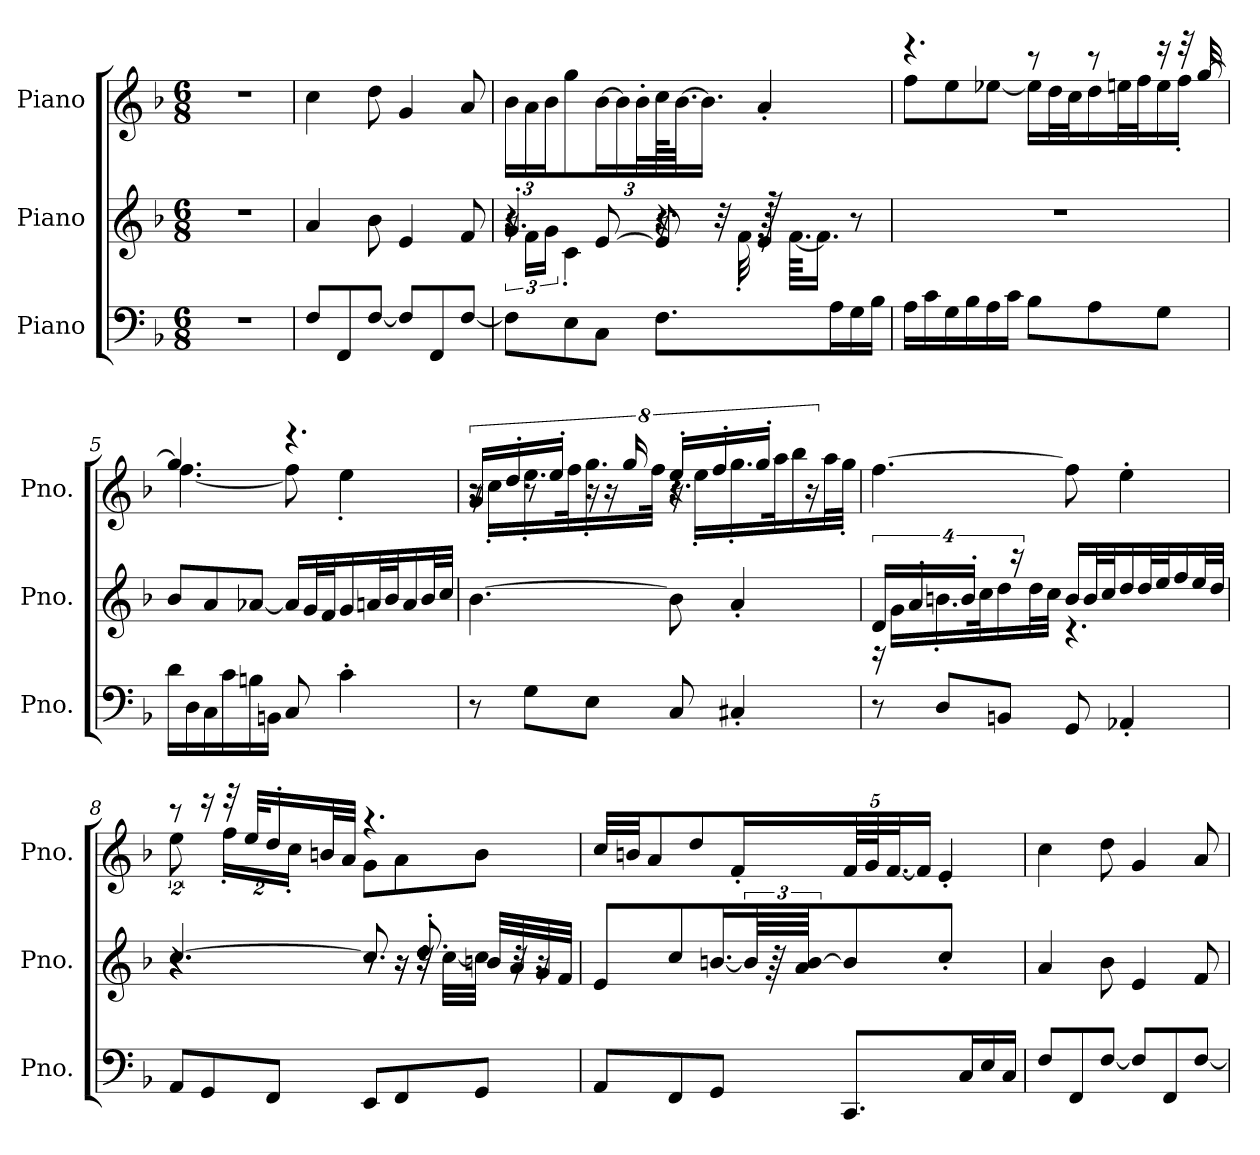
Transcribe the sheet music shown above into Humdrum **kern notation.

**kern	**kern	**kern
*part3	*part2	*part1
*staff3	*staff2	*staff1
*I"Piano	*I"Piano	*I"Piano
*I'Pno.	*I'Pno.	*I'Pno.
*clefF4	*clefG2	*clefG2
*k[b-]	*k[b-]	*k[b-]
*M6/8	*M6/8	*M6/8
*MM45	*MM45	*MM45
=1	=1	=1
2.r	2.r	2.r
=2	=2	=2
8F/L	4a/	4cc\
8FF/	.	.
[8F/J	8b-\	8dd\
8F/L]	4e/	4g/
8FF/	.	.
[8F/J	8f/	8a/
=3	=3	=3
*	*^	*
*	*	*^	*
*	*	*	*	*Xbrackettup
8F\L]	4.g'/	24r	4r	24b-\LL
.	.	24f\LL	.	24a\
.	.	24g\JJ	.	24b-\J
8E\	.	4c'\	.	8gg\
8C\J	.	.	[8e/	[16b-\L
.	.	.	.	24b-\]
.	.	.	.	48b-'\L
8.F\L	4.r	16r	8e/]	128cc\KL
.	.	.	.	[64.b-\JJ
.	.	.	.	16.b-\JJ]
.	.	32r	.	.
.	.	32f'\	.	.
.	.	128r	4e'/	4a'/
.	.	[64.f\KKLL	.	.
.	.	16.f\JJ]	.	.
16A\L	.	.	.	.
16G\	.	8r	.	.
16B-\JJ	.	.	.	.
*	*v	*v	*v	*
!!LO:LB:g=z
=4	=4	=4
*	*	*^
16A\LL	2.r	4.r	8ff\L
16c\	.	.	.
16G\	.	.	8ee\
16B-\	.	.	.
16A\	.	.	[8ee-X\J
16c\JJ	.	.	.
8B-\L	.	8r	16ee-\LL]
.	.	.	32dd\L
.	.	.	32cc\J
8A\	.	8r	16dd\
.	.	.	32een\L
.	.	.	32ff\J
8G\J	.	16r	16ee\
.	.	32r	16ff'\JJ
.	.	[32gg/	.
=5	=5	=5	=5
16d\LL	8b-/L	4.gg/]	[4.ff\
16D\	.	.	.
16C\	8a/	.	.
16c\	.	.	.
16Bn\	[8a-X/J	.	.
16BBn\JJ	.	.	.
8C/	16a-/LL]	4.r	8ff\]
.	32g/L	.	.
.	32f/J	.	.
4c'\	16g/	.	4ee'\
.	32an/L	.	.
.	32b-/J	.	.
.	16a/	.	.
.	32b-/L	.	.
.	32cc/JJJ	.	.
!!LO:LB:g=z
=6	=6	=6	=6
*	*	*	*^
*	*	*	*	*brackettup
8r	[4.b-\	8r	16r	32%3g/L
.	.	.	16cc'\LL	.
.	.	.	.	32%3dd'/
8G\L	.	8r	16.ee'\	.
.	.	.	.	32%3ee'/J
.	.	.	32ff\K	.
8E\J	.	16r	16.gg'\	.
.	.	.	.	32%3r
.	.	16gg/	.	.
.	.	.	32ff\JJk	.
8C/	8b-\]	4.r	16r	32%3ee'/L
.	.	.	16ee'\LL	.
.	.	.	.	32%3ff'/
4C#X'/	4a'/	.	16.gg'\	.
.	.	.	.	32%3gg'/J
.	.	.	32aa\K	.
.	.	.	16bb-\	.
.	.	.	.	32%3r
.	.	.	32aa\L	.
.	.	.	32gg'\JJJ	.
*	*	*v	*v	*v
=7	=7	=7
*	*^	*
8r	32%3d/L	16r	[4.ff\
.	.	16g\LL	.
.	32%3a'/	.	.
8D/L	.	16.bn'\	.
.	32%3b'/J	.	.
.	.	32cc\K	.
8BBn/J	.	16dd\	.
.	32%3r	.	.
.	.	32dd\L	.
.	.	32cc\JJJ	.
8GG/	16b/LL	4.r	8ff\]
.	32b/L	.	.
.	32cc/J	.	.
4AA-X'/	16dd/	.	4ee'\
.	32dd/L	.	.
.	32ee/J	.	.
.	16ff/	.	.
.	32ee/L	.	.
.	32dd/JJJ	.	.
!!LO:LB:g=z
=8	=8	=8	=8
*	*	*^	*^
8AA/L	4.r	4.r	[4.cc/	8r	16%3ee\
8GG/	.	.	.	16r	.
.	.	.	.	32r	32%3ff'\L
.	.	.	.	32ee/KLL	.
8FF/J	.	.	.	16dd'/	.
.	.	.	.	.	32%3cc'\J
.	.	.	.	32bn/L	.
.	.	.	.	32a/JJJ	.
8EE/L	8r	8r	8.cc/]	4.r	8g\L
8FF/	16r	16r	.	.	8a\
.	8.dd'/	32r	16r	.	.
.	.	[32cc\LLL	.	.	.
8GG/J	.	32cc\JJJ]	32bn/LLL	.	8b\J
.	.	32r	32a/	.	.
.	.	16r	32g/	.	.
.	.	.	32f/JJJ	.	.
*	*v	*v	*v	*	*
*	*	*v	*v
=9	=9	=9
8AA/L	8e/L	32cc/LLL
.	.	32bn/JJ
.	.	8a/
8FF/	8cc/	.
.	.	8dd/
8GG/J	[16.bn/L	.
.	.	16f'/L
.	96b/JJkk]	.
.	96r	.
.	96a/ [96b/	.
*	*	*Xbrackettup
8.CC/L	8b\]	80f/LL
.	.	80g/J
.	.	[40.f/J
.	.	16f/JJ]
.	4cc'\	4e'/
16C/L	.	.
16E/	.	.
16C/JJ	.	.
=10	=10	=10
8F/L	4a/	4cc\
8FF/	.	.
[8F/J	8b-\	8dd\
8F/L]	4e/	4g/
8FF/	.	.
[8F/J	8f/	8a/
=	=	=
*-	*-	*-
